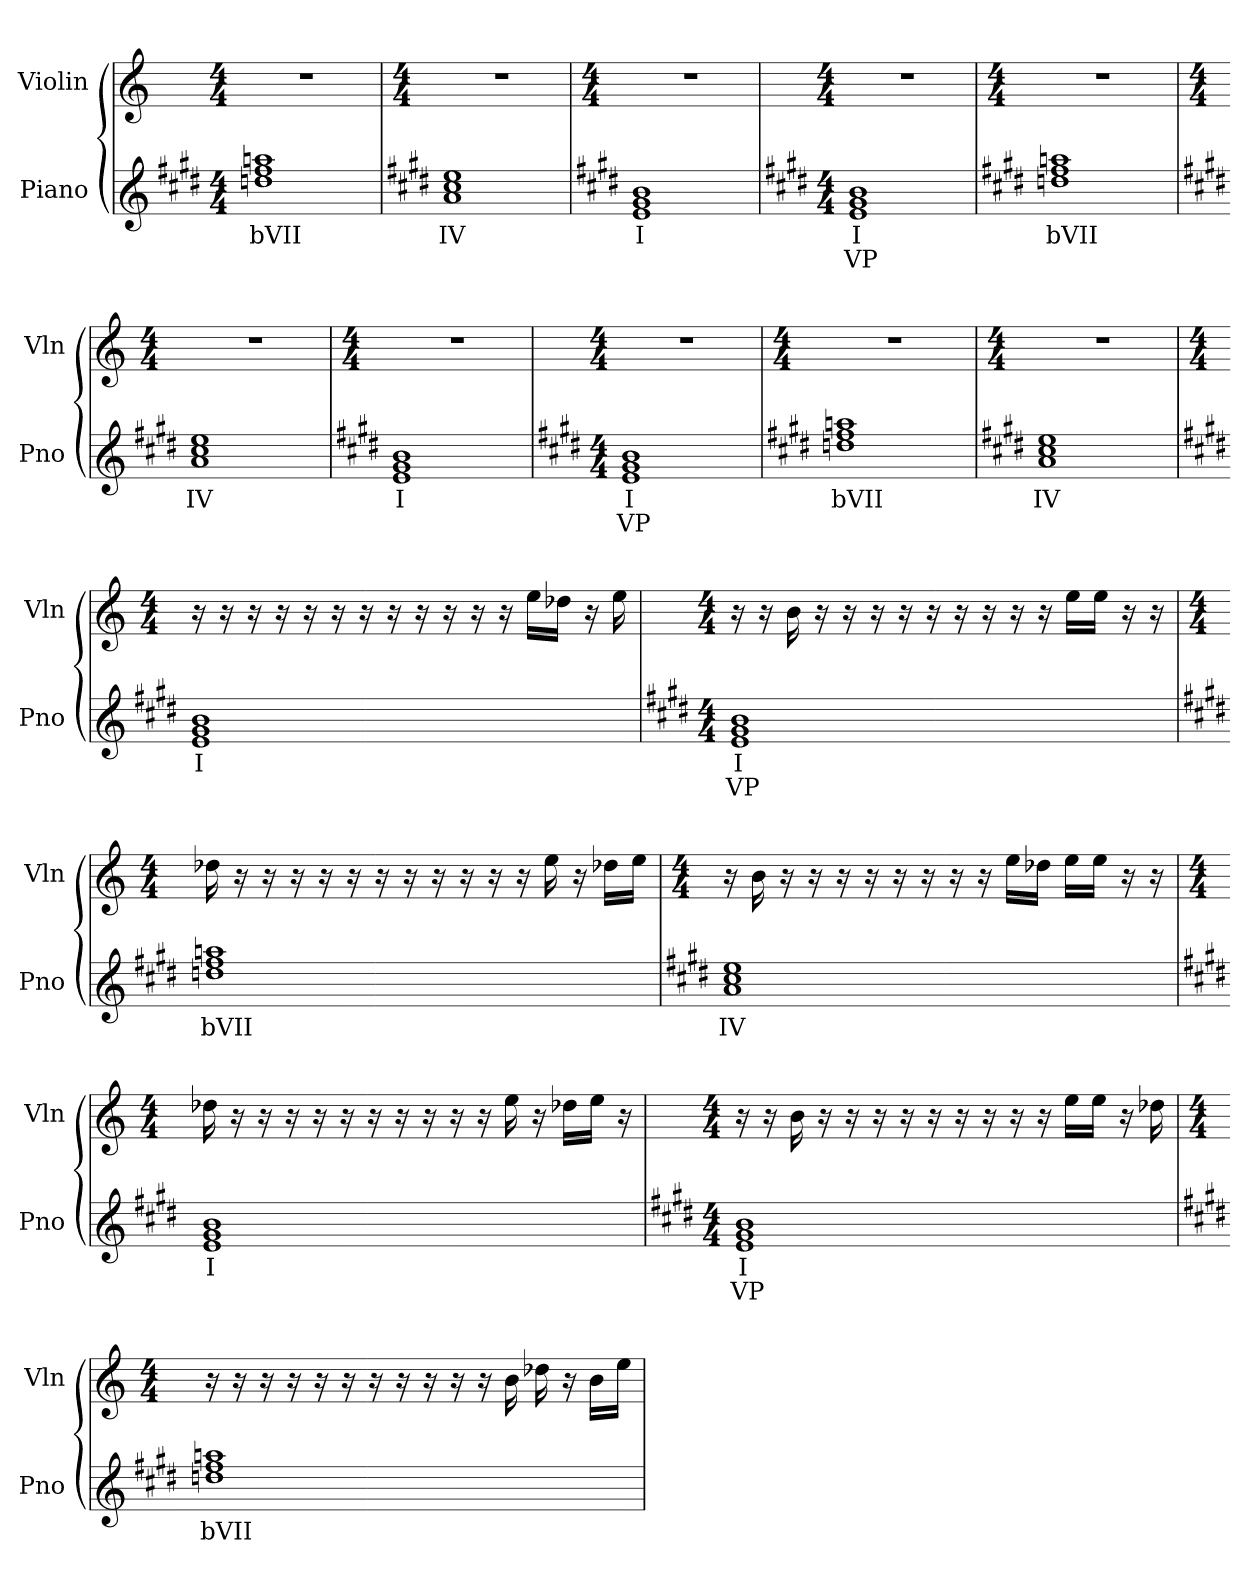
**kern	**text	**text	**kern
*part2	*part2	*part2	*part1
*staff2	*staff2	*staff2	*staff1
*I"Piano	*	*	*I"Violin
*I'Pno	*	*	*I'Vln
*k[f#c#g#d#]	*	*	*
*E:	*	*	*
*M4/4	*	*	*M4/4
=	=	=	=
1ddn 1ff# 1aan	bVII	.	1r
=	=	=	=
*k[f#c#g#d#]	*	*	*
*E:	*	*	*
*	*	*	*M4/4
1a 1cc# 1ee	IV	.	1r
=	=	=	=
*k[f#c#g#d#]	*	*	*
*E:	*	*	*
*	*	*	*M4/4
1e 1g# 1b	I	.	1r
=	=	=	=
*k[f#c#g#d#]	*	*	*
*E:	*	*	*
*M4/4	*	*	*M4/4
1e 1g# 1b	I	VP	1r
=	=	=	=
*k[f#c#g#d#]	*	*	*
*E:	*	*	*
*	*	*	*M4/4
1ddn 1ff# 1aan	bVII	.	1r
=	=	=	=
*k[f#c#g#d#]	*	*	*
*E:	*	*	*
*	*	*	*M4/4
1a 1cc# 1ee	IV	.	1r
=	=	=	=
*k[f#c#g#d#]	*	*	*
*E:	*	*	*
*	*	*	*M4/4
1e 1g# 1b	I	.	1r
=	=	=	=
*k[f#c#g#d#]	*	*	*
*E:	*	*	*
*M4/4	*	*	*M4/4
1e 1g# 1b	I	VP	1r
=	=	=	=
*k[f#c#g#d#]	*	*	*
*E:	*	*	*
*	*	*	*M4/4
1ddn 1ff# 1aan	bVII	.	1r
=	=	=	=
*k[f#c#g#d#]	*	*	*
*E:	*	*	*
*	*	*	*M4/4
1a 1cc# 1ee	IV	.	1r
=	=	=	=
*k[f#c#g#d#]	*	*	*
*E:	*	*	*
*	*	*	*M4/4
1e 1g# 1b	I	.	16r
.	.	.	16r
.	.	.	16r
.	.	.	16r
.	.	.	16r
.	.	.	16r
.	.	.	16r
.	.	.	16r
.	.	.	16r
.	.	.	16r
.	.	.	16r
.	.	.	16r
.	.	.	16eeLL
.	.	.	16dd-XJJ
.	.	.	16r
.	.	.	16ee
=	=	=	=
*k[f#c#g#d#]	*	*	*
*E:	*	*	*
*M4/4	*	*	*M4/4
1e 1g# 1b	I	VP	16r
.	.	.	16r
.	.	.	16b
.	.	.	16r
.	.	.	16r
.	.	.	16r
.	.	.	16r
.	.	.	16r
.	.	.	16r
.	.	.	16r
.	.	.	16r
.	.	.	16r
.	.	.	16eeLL
.	.	.	16eeJJ
.	.	.	16r
.	.	.	16r
=	=	=	=
*k[f#c#g#d#]	*	*	*
*E:	*	*	*
*	*	*	*M4/4
1ddn 1ff# 1aan	bVII	.	16dd-X
.	.	.	16r
.	.	.	16r
.	.	.	16r
.	.	.	16r
.	.	.	16r
.	.	.	16r
.	.	.	16r
.	.	.	16r
.	.	.	16r
.	.	.	16r
.	.	.	16r
.	.	.	16ee
.	.	.	16r
.	.	.	16dd-XLL
.	.	.	16eeJJ
=	=	=	=
*k[f#c#g#d#]	*	*	*
*E:	*	*	*
*	*	*	*M4/4
1a 1cc# 1ee	IV	.	16r
.	.	.	16b
.	.	.	16r
.	.	.	16r
.	.	.	16r
.	.	.	16r
.	.	.	16r
.	.	.	16r
.	.	.	16r
.	.	.	16r
.	.	.	16eeLL
.	.	.	16dd-XJJ
.	.	.	16eeLL
.	.	.	16eeJJ
.	.	.	16r
.	.	.	16r
=	=	=	=
*k[f#c#g#d#]	*	*	*
*E:	*	*	*
*	*	*	*M4/4
1e 1g# 1b	I	.	16dd-X
.	.	.	16r
.	.	.	16r
.	.	.	16r
.	.	.	16r
.	.	.	16r
.	.	.	16r
.	.	.	16r
.	.	.	16r
.	.	.	16r
.	.	.	16r
.	.	.	16ee
.	.	.	16r
.	.	.	16dd-XLL
.	.	.	16eeJJ
.	.	.	16r
=	=	=	=
*k[f#c#g#d#]	*	*	*
*E:	*	*	*
*M4/4	*	*	*M4/4
1e 1g# 1b	I	VP	16r
.	.	.	16r
.	.	.	16b
.	.	.	16r
.	.	.	16r
.	.	.	16r
.	.	.	16r
.	.	.	16r
.	.	.	16r
.	.	.	16r
.	.	.	16r
.	.	.	16r
.	.	.	16eeLL
.	.	.	16eeJJ
.	.	.	16r
.	.	.	16dd-X
=	=	=	=
*k[f#c#g#d#]	*	*	*
*E:	*	*	*
*	*	*	*M4/4
1ddn 1ff# 1aan	bVII	.	16r
.	.	.	16r
.	.	.	16r
.	.	.	16r
.	.	.	16r
.	.	.	16r
.	.	.	16r
.	.	.	16r
.	.	.	16r
.	.	.	16r
.	.	.	16r
.	.	.	16b
.	.	.	16dd-X
.	.	.	16r
.	.	.	16bLL
.	.	.	16eeJJ
=	=	=	=
*-	*-	*-	*-
